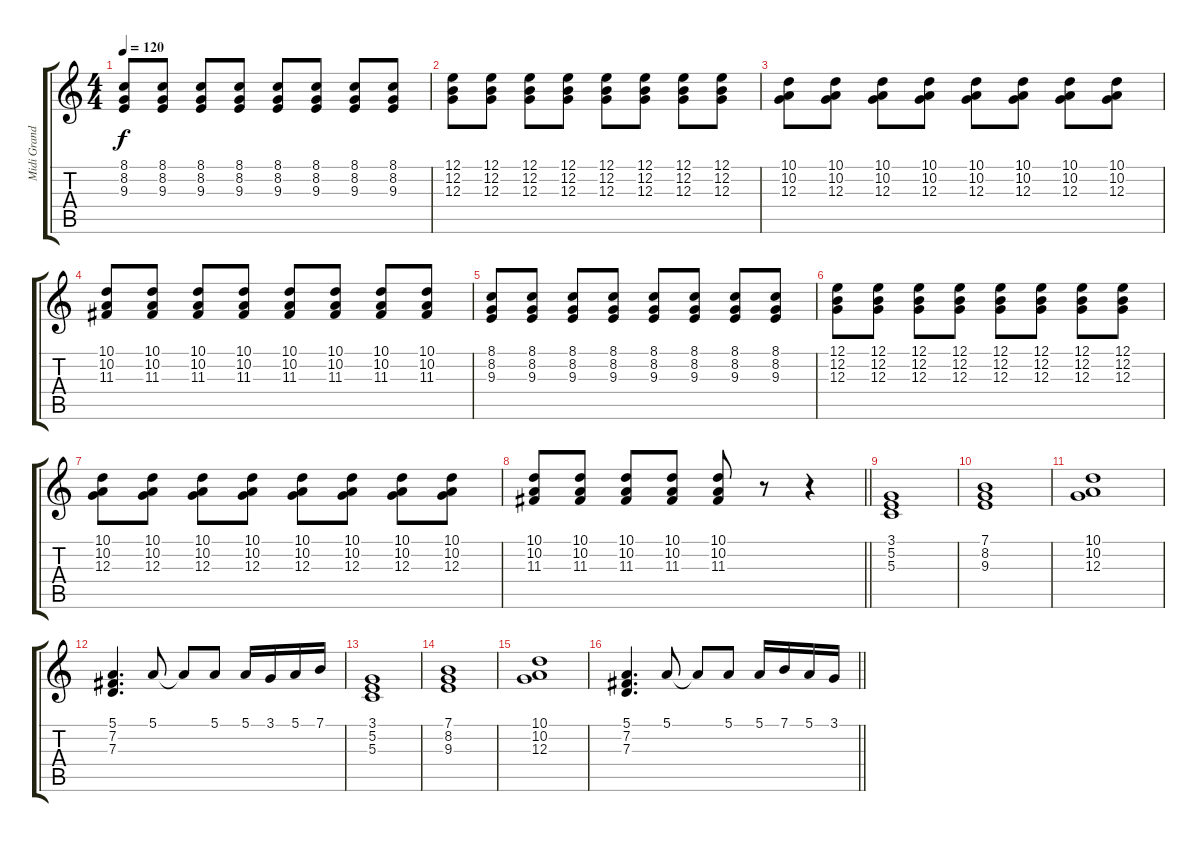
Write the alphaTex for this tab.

\track ("Midi Grand -DE" "Midi Grand") {instrument acousticgrandpiano}
\staff {score tabs}
\tuning (E4 B3 G3 D3 A2 E2) {hide}
\ts (4 4)
\tempo 120
\clef g2
\ks c
(8.1 8.2 9.3).8{dy f} (8.1 8.2 9.3).8 (8.1 8.2 9.3).8 (8.1 8.2 9.3).8 (8.1 8.2 9.3).8 (8.1 8.2 9.3).8 (8.1 8.2 9.3).8 (8.1 8.2 9.3).8 |
(12.1 12.2 12.3).8 (12.1 12.2 12.3).8 (12.1 12.2 12.3).8 (12.1 12.2 12.3).8 (12.1 12.2 12.3).8 (12.1 12.2 12.3).8 (12.1 12.2 12.3).8 (12.1 12.2 12.3).8 |
(10.1 10.2 12.3).8 (10.1 10.2 12.3).8 (10.1 10.2 12.3).8 (10.1 10.2 12.3).8 (10.1 10.2 12.3).8 (10.1 10.2 12.3).8 (10.1 10.2 12.3).8 (10.1 10.2 12.3).8 |
(10.1 10.2 11.3).8 (10.1 10.2 11.3).8 (10.1 10.2 11.3).8 (10.1 10.2 11.3).8 (10.1 10.2 11.3).8 (10.1 10.2 11.3).8 (10.1 10.2 11.3).8 (10.1 10.2 11.3).8 |
(8.1 8.2 9.3).8 (8.1 8.2 9.3).8 (8.1 8.2 9.3).8 (8.1 8.2 9.3).8 (8.1 8.2 9.3).8 (8.1 8.2 9.3).8 (8.1 8.2 9.3).8 (8.1 8.2 9.3).8 |
(12.1 12.2 12.3).8 (12.1 12.2 12.3).8 (12.1 12.2 12.3).8 (12.1 12.2 12.3).8 (12.1 12.2 12.3).8 (12.1 12.2 12.3).8 (12.1 12.2 12.3).8 (12.1 12.2 12.3).8 |
(10.1 10.2 12.3).8 (10.1 10.2 12.3).8 (10.1 10.2 12.3).8 (10.1 10.2 12.3).8 (10.1 10.2 12.3).8 (10.1 10.2 12.3).8 (10.1 10.2 12.3).8 (10.1 10.2 12.3).8 |
\barLineRight lightlight
(10.1 10.2 11.3).8 (10.1 10.2 11.3).8 (10.1 10.2 11.3).8 (10.1 10.2 11.3).8 (10.1 10.2 11.3).8 r.8 r.4 |
(3.1 5.2 5.3).1 |
(7.1 8.2 9.3).1 |
(10.1 10.2 12.3).1 |
(5.1 7.2 7.3).4{d} 5.1.8 5.1{t}.8 5.1.8 5.1.16 3.1.16 5.1.16 7.1.16 |
(3.1 5.2 5.3).1 |
(7.1 8.2 9.3).1 |
(10.1 10.2 12.3).1 |
\barLineRight lightlight
(5.1 7.2 7.3).4{d} 5.1.8 5.1{t}.8 5.1.8 5.1.16 7.1.16 5.1.16 3.1.16
